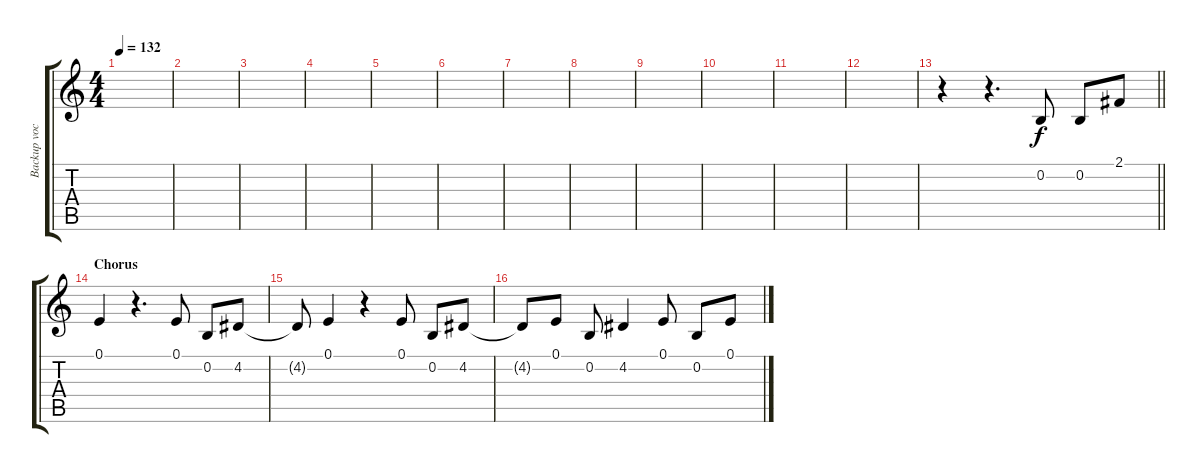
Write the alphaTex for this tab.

\track ("Backup vocals" "Backup voc") {instrument baritonesax}
\staff {score tabs}
\tuning (E4 B3 G3 D3 A2 E2) {hide}
\ts (4 4)
\tempo 132
\clef g2
\ks c
|
|
|
|
|
|
|
|
|
|
|
|
\barLineRight lightlight
r.4 r.4{d} 0.2.8 0.2.8 2.1.8 |
\section ("" "Chorus")
0.1.4 r.4{d} 0.1.8 0.2.8 4.2.8 |
4.2{t}.8 0.1.4 r.4 0.1.8 0.2.8 4.2.8 |
4.2{t}.8 0.1.8 0.2.8 4.2.4 0.1.8 0.2.8 0.1.8
